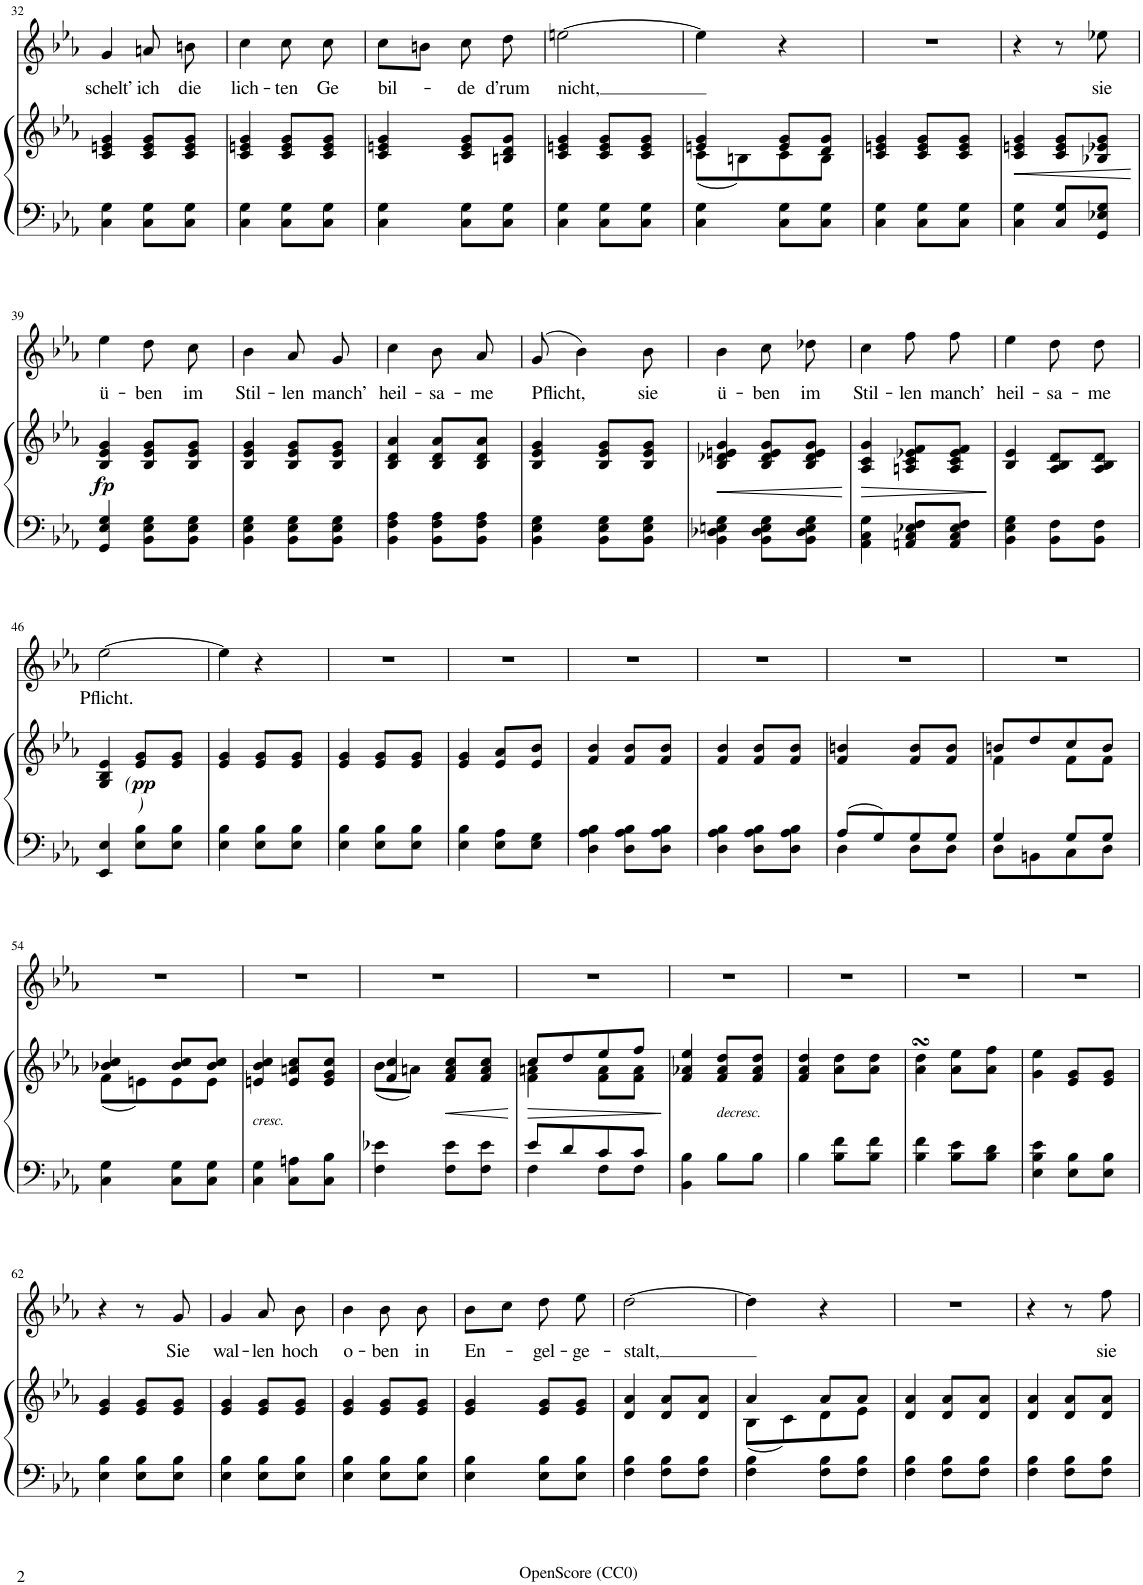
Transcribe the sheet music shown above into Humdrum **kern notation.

**kern	**kern	**dynam	**kern	**text
*part2	*part2	*part2	*part1	*part1
*staff3	*staff2	*staff2/3	*staff1	*staff1
*I"Pianoforte	*	*	*I"Singstimme                       Voice	*
*I'Pno	*	*	*	*
!!LO:PB:g=z
*clefF4	*clefG2	*	*clefG2	*
*k[b-e-a-]	*k[b-e-a-]	*	*k[b-e-a-]	*
*M2/4	*M2/4	*	*M2/4	*
=32	=32	=32	=32	=32
!	!	!	!	!LO:LY:b
4C\ 4G\	4c/ 4en/ 4g/	.	4g/	schelt’
!	!	!	!	!LO:LY:b
8C\ 8G\L	8c/ 8e/ 8g/L	.	8an/	ich
!	!	!	!	!LO:LY:b
8C\ 8G\J	8c/ 8e/ 8g/J	.	8bn\	die
=33	=33	=33	=33	=33
!	!	!	!	!LO:LY:b
4C\ 4G\	4c/ 4en/ 4g/	.	4cc\	lich-
!	!	!	!	!LO:LY:b
8C\ 8G\L	8c/ 8e/ 8g/L	.	8cc\	-ten
!	!	!	!	!LO:LY:b
8C\ 8G\J	8c/ 8e/ 8g/J	.	8cc\	Ge
=34	=34	=34	=34	=34
!	!	!	!	!LO:LY:b
4C\ 4G\	4c/ 4en/ 4g/	.	8cc\L	bil-
.	.	.	8bn\J	.
!	!	!	!	!LO:LY:b
8C\ 8G\L	8c/ 8e/ 8g/L	.	8cc\	-de
!	!	!	!	!LO:LY:b
8C\ 8G\J	8Bn/ 8d/ 8g/J	.	8dd\	d’rum
=35	=35	=35	=35	=35
!	!	!	!	!LO:LY:b
4C\ 4G\	4c/ 4en/ 4g/	.	[2een\	nicht,
8C\ 8G\L	8c/ 8e/ 8g/L	.	.	.
8C\ 8G\J	8c/ 8e/ 8g/J	.	.	.
=36	=36	=36	=36	=36
*	*^	*	*	*
4C\ 4G\	4en/ 4g/	(8c\L	.	4ee\]	.
.	.	8Bn\)	.	.	.
8C\ 8G\L	8e/ 8g/L	8c\	.	4r	.
8C\ 8G\J	8d/ 8g/J	8B\J	.	.	.
*	*v	*v	*	*	*
=37	=37	=37	=37	=37
4C\ 4G\	4c/ 4en/ 4g/	.	2r	.
8C\ 8G\L	8c/ 8e/ 8g/L	.	.	.
8C\ 8G\J	8c/ 8e/ 8g/J	.	.	.
=38	=38	=38	=38	=38
!	!	!LO:HP:b	!	!
4C\ 4G\	4c/ 4en/ 4g/	<	4r	.
8C/ 8G/L	8c/ 8e/ 8g/L	.	8r	.
!	!	!	!	!LO:LY:b
8GG/ 8E-X/ 8G/J	8B-X/ 8e-X/ 8g/J	.	8ee-X\	sie
.	.	[	.	.
!!LO:LB:g=z
=39	=39	=39	=39	=39
!	!	!LO:DY:b	!	!LO:LY:b
4GG/ 4E-/ 4G/	4B-/ 4e-/ 4g/	fp	4ee-\	ü-
!	!	!	!	!LO:LY:b
8BB-\ 8E-\ 8G\L	8B-/ 8e-/ 8g/L	.	8dd\	-ben
!	!	!	!	!LO:LY:b
8BB-\ 8E-\ 8G\J	8B-/ 8e-/ 8g/J	.	8cc\	im
=40	=40	=40	=40	=40
!	!	!	!	!LO:LY:b
4BB-\ 4E-\ 4G\	4B-/ 4e-/ 4g/	.	4b-\	Stil-
!	!	!	!	!LO:LY:b
8BB-\ 8E-\ 8G\L	8B-/ 8e-/ 8g/L	.	8a-/	-len
!	!	!	!	!LO:LY:b
8BB-\ 8E-\ 8G\J	8B-/ 8e-/ 8g/J	.	8g/	manch’
=41	=41	=41	=41	=41
!	!	!	!	!LO:LY:b
4BB-\ 4F\ 4A-\	4B-/ 4d/ 4a-/	.	4cc\	heil-
!	!	!	!	!LO:LY:b
8BB-\ 8F\ 8A-\L	8B-/ 8d/ 8a-/L	.	8b-\	-sa-
!	!	!	!	!LO:LY:b
8BB-\ 8F\ 8A-\J	8B-/ 8d/ 8a-/J	.	8a-/	-me
=42	=42	=42	=42	=42
!	!	!	!	!LO:LY:b
4BB-\ 4E-\ 4G\	4B-/ 4e-/ 4g/	.	(8g/	Pflicht,
.	.	.	4b-\)	.
8BB-\ 8E-\ 8G\L	8B-/ 8e-/ 8g/L	.	.	.
!	!	!	!	!LO:LY:b
8BB-\ 8E-\ 8G\J	8B-/ 8e-/ 8g/J	.	8b-\	sie
=43	=43	=43	=43	=43
!	!	!LO:HP:b	!	!LO:LY:b
4BB-\ 4D-X\ 4En\ 4G\	4B-/ 4d-X/ 4en/ 4g/	<	4b-\	ü-
!	!	!	!	!LO:LY:b
8BB-\ 8D-\ 8E\ 8G\L	8B-/ 8d-/ 8e/ 8g/L	.	8cc\	-ben
!	!	!	!	!LO:LY:b
8BB-\ 8D-\ 8E\ 8G\J	8B-/ 8d-/ 8e/ 8g/J	.	8dd-X\	im
.	.	[	.	.
=44	=44	=44	=44	=44
!	!	!LO:HP:b	!	!LO:LY:b
4AA-\ 4C\ 4G\	4A-/ 4c/ 4g/	>	4cc\	Stil-
!	!	!	!	!LO:LY:b
8AAn/ 8C/ 8E-X/ 8F/L	8An/ 8c/ 8e-X/ 8f/L	.	8ff\	-len
!	!	!	!	!LO:LY:b
8AA/ 8C/ 8E-/ 8F/J	8A/ 8c/ 8e-/ 8f/J	.	8ff\	manch’
.	.	]	.	.
=45	=45	=45	=45	=45
!	!	!	!	!LO:LY:b
4BB-\ 4E-\ 4G\	4B-/ 4e-/	.	4ee-\	heil-
!	!	!	!	!LO:LY:b
8BB-\ 8F\L	8A-/ 8B-/ 8d/L	.	8dd\	-sa-
!	!	!	!	!LO:LY:b
8BB-\ 8F\J	8A-/ 8B-/ 8d/J	.	8dd\	-me
!!LO:LB:g=z
=46	=46	=46	=46	=46
!	!	!	!	!LO:LY:b
4EE-/ 4E-/	4G/ 4B-/ 4e-/	.	[2ee-\	Pflicht.
!	!	!LO:DY:b	!	!
!	!	!LO:DY:n=1:b	!	!
!	!	!LO:DY:n=2:b	!	!
8E-\ 8B-\L	8e-/ 8g/L	other-dynamics pp other-dynamics	.	.
8E-\ 8B-\J	8e-/ 8g/J	.	.	.
=47	=47	=47	=47	=47
4E-\ 4B-\	4e-/ 4g/	.	4ee-\]	.
8E-\ 8B-\L	8e-/ 8g/L	.	4r	.
8E-\ 8B-\J	8e-/ 8g/J	.	.	.
=48	=48	=48	=48	=48
4E-\ 4B-\	4e-/ 4g/	.	2r	.
8E-\ 8B-\L	8e-/ 8g/L	.	.	.
8E-\ 8B-\J	8e-/ 8g/J	.	.	.
=49	=49	=49	=49	=49
4E-\ 4B-\	4e-/ 4g/	.	2r	.
8E-\ 8A-\L	8e-/ 8a-/L	.	.	.
8E-\ 8G\J	8e-/ 8b-/J	.	.	.
=50	=50	=50	=50	=50
4D\ 4A-\ 4B-\	4f/ 4b-/	.	2r	.
8D\ 8A-\ 8B-\L	8f/ 8b-/L	.	.	.
8D\ 8A-\ 8B-\J	8f/ 8b-/J	.	.	.
=51	=51	=51	=51	=51
4D\ 4A-\ 4B-\	4f/ 4b-/	.	2r	.
8D\ 8A-\ 8B-\L	8f/ 8b-/L	.	.	.
8D\ 8A-\ 8B-\J	8f/ 8b-/J	.	.	.
=52	=52	=52	=52	=52
*^	*	*	*	*
8A-/L	4D\	4f/ 4bn/	.	2r	.
8G/	.	.	.	.	.
8G/	8D\L	8f/ 8b/L	.	.	.
8G/J	8D\J	8f/ 8b/J	.	.	.
=53	=53	=53	=53	=53	=53
*	*	*^	*	*	*
4G/	8D\L	8bn/L	4f\	.	2r	.
.	8BBn\	8dd/	.	.	.	.
8G/L	8C\	8cc/	8f\L	.	.	.
8G/J	8D\J	8b/J	8f\J	.	.	.
*v	*v	*	*	*	*	*
!!LO:LB:g=z
=54	=54	=54	=54	=54	=54
4C\ 4G\	4b-X/ 4cc/	(8f\L	.	2r	.
.	.	8en\)	.	.	.
8C\ 8G\L	8b-/ 8cc/L	8e\	.	.	.
8C\ 8G\J	8b-/ 8cc/J	8e\J	.	.	.
=55	=55	=55	=55	=55	=55
!	!LO:TX:b:i:t=cresc.	!	!	!	!
*	*v	*v	*	*	*
4C\ 4G\	4en/ 4b-/ 4cc/	.	2r	.
8C\ 8An\L	8e/ 8an/ 8cc/L	.	.	.
8C\ 8B-\J	8e/ 8g/ 8cc/J	.	.	.
=56	=56	=56	=56	=56
*	*^	*	*	*
4F\ 4e-X\	4f/ 4cc/	(8b-\L	.	2r	.
.	.	8an\J)	.	.	.
!	!	!	!LO:HP:b	!	!
8F\ 8e-\L	8f/ 8a/ 8cc/L	4ryy	<	.	.
8F\ 8e-\J	8f/ 8a/ 8cc/J	.	.	.	.
*	*v	*v	*	*	*
.	.	[	.	.
=57	=57	=57	=57	=57
*^	*	*	*	*
!	!	!	!LO:HP:b	!	!
*	*	*^	*	*	*
8e-/L	4F\	8cc/L	4f\ 4an\	>	2r	.
8d/	.	8dd/	.	.	.	.
8c/	8F\L	8ee-/	8f\ 8a\L	.	.	.
8c/J	8F\J	8ff/J	8f\ 8a\J	.	.	.
*v	*v	*	*	*	*	*
*	*v	*v	*	*	*
.	.	]	.	.
=58	=58	=58	=58	=58
4BB-\ 4B-\	4f/ 4a-X/ 4ee-/	.	2r	.
!	!LO:TX:b:i:t=decresc.	!	!	!
8B-\L	8f/ 8a-/ 8dd/L	.	.	.
8B-\J	8f/ 8a-/ 8dd/J	.	.	.
=59	=59	=59	=59	=59
4B-\	4f/ 4a-/ 4dd/	.	2r	.
8B-\ 8f\L	8a-\ 8dd\L	.	.	.
8B-\ 8f\J	8a-\ 8dd\J	.	.	.
=60	=60	=60	=60	=60
4B-\ 4f\	4a-\sSSS 4dd\sSSS	.	2r	.
8B-\ 8e-\L	8a-\ 8ee-\L	.	.	.
8B-\ 8d\J	8a-\ 8ff\J	.	.	.
=61	=61	=61	=61	=61
4E-\ 4B-\ 4e-\	4g\ 4ee-\	.	2r	.
8E-\ 8B-\L	8e-/ 8g/L	.	.	.
8E-\ 8B-\J	8e-/ 8g/J	.	.	.
!!LO:LB:g=z
=62	=62	=62	=62	=62
4E-\ 4B-\	4e-/ 4g/	.	4r	.
8E-\ 8B-\L	8e-/ 8g/L	.	8r	.
!	!	!	!	!LO:LY:b
8E-\ 8B-\J	8e-/ 8g/J	.	8g/	Sie
=63	=63	=63	=63	=63
!	!	!	!	!LO:LY:b
4E-\ 4B-\	4e-/ 4g/	.	4g/	wal-
!	!	!	!	!LO:LY:b
8E-\ 8B-\L	8e-/ 8g/L	.	8a-/	-len
!	!	!	!	!LO:LY:b
8E-\ 8B-\J	8e-/ 8g/J	.	8b-\	hoch
=64	=64	=64	=64	=64
!	!	!	!	!LO:LY:b
4E-\ 4B-\	4e-/ 4g/	.	4b-\	o-
!	!	!	!	!LO:LY:b
8E-\ 8B-\L	8e-/ 8g/L	.	8b-\	-ben
!	!	!	!	!LO:LY:b
8E-\ 8B-\J	8e-/ 8g/J	.	8b-\	in
=65	=65	=65	=65	=65
!	!	!	!	!LO:LY:b
4E-\ 4B-\	4e-/ 4g/	.	8b-\L	En-
.	.	.	8cc\J	.
!	!	!	!	!LO:LY:b
8E-\ 8B-\L	8e-/ 8g/L	.	8dd\	-gel-
!	!	!	!	!LO:LY:b
8E-\ 8B-\J	8e-/ 8g/J	.	8ee-\	-ge-
=66	=66	=66	=66	=66
!	!	!	!	!LO:LY:b
4F\ 4B-\	4d/ 4a-/	.	[2dd\	-stalt,
8F\ 8B-\L	8d/ 8a-/L	.	.	.
8F\ 8B-\J	8d/ 8a-/J	.	.	.
=67	=67	=67	=67	=67
*	*^	*	*	*
4F\ 4B-\	4a-/	(8B-\L	.	4dd\]	.
.	.	8c\)	.	.	.
8F\ 8B-\L	8a-/L	8d\	.	4r	.
8F\ 8B-\J	8a-/J	8e-\J	.	.	.
*	*v	*v	*	*	*
=68	=68	=68	=68	=68
4F\ 4B-\	4d/ 4a-/	.	2r	.
8F\ 8B-\L	8d/ 8a-/L	.	.	.
8F\ 8B-\J	8d/ 8a-/J	.	.	.
=69	=69	=69	=69	=69
4F\ 4B-\	4d/ 4a-/	.	4r	.
8F\ 8B-\L	8d/ 8a-/L	.	8r	.
!	!	!	!	!LO:LY:b
8F\ 8B-\J	8d/ 8a-/J	.	8ff\	sie
=	=	=	=	=
*-	*-	*-	*-	*-
